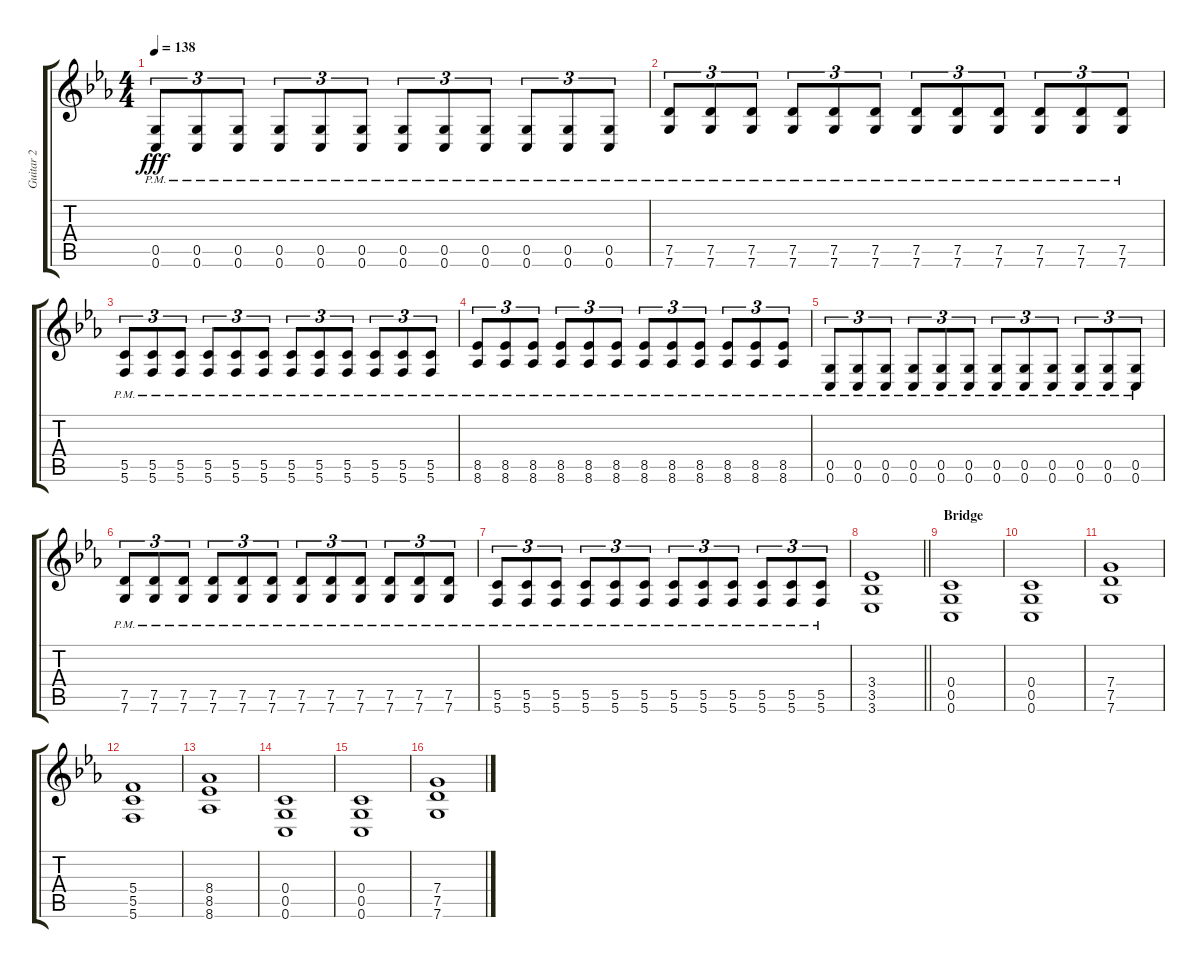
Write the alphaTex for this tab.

\track ("Guitar 2" "Guitar 2") {instrument overdrivenguitar}
\staff {score tabs}
\tuning (D4 A3 F3 C3 G2 C2) {hide}
\ts (4 4)
\tempo 138
\clef g2
\ks eb
(0.5{pm} 0.6{pm}).8{tu (3 2) dy fff volume 13} (0.5{pm} 0.6{pm}).8{tu (3 2)} (0.5{pm} 0.6{pm}).8{tu (3 2)} (0.5{pm} 0.6{pm}).8{tu (3 2)} (0.5{pm} 0.6{pm}).8{tu (3 2)} (0.5{pm} 0.6{pm}).8{tu (3 2)} (0.5{pm} 0.6{pm}).8{tu (3 2)} (0.5{pm} 0.6{pm}).8{tu (3 2)} (0.5{pm} 0.6{pm}).8{tu (3 2)} (0.5{pm} 0.6{pm}).8{tu (3 2)} (0.5{pm} 0.6{pm}).8{tu (3 2)} (0.5{pm} 0.6{pm}).8{tu (3 2)} |
(7.5{pm} 7.6{pm}).8{tu (3 2)} (7.5{pm} 7.6{pm}).8{tu (3 2)} (7.5{pm} 7.6{pm}).8{tu (3 2)} (7.5{pm} 7.6{pm}).8{tu (3 2)} (7.5{pm} 7.6{pm}).8{tu (3 2)} (7.5{pm} 7.6{pm}).8{tu (3 2)} (7.5{pm} 7.6{pm}).8{tu (3 2)} (7.5{pm} 7.6{pm}).8{tu (3 2)} (7.5{pm} 7.6{pm}).8{tu (3 2)} (7.5{pm} 7.6{pm}).8{tu (3 2)} (7.5{pm} 7.6{pm}).8{tu (3 2)} (7.5{pm} 7.6{pm}).8{tu (3 2)} |
(5.5{pm} 5.6{pm}).8{tu (3 2)} (5.5{pm} 5.6{pm}).8{tu (3 2)} (5.5{pm} 5.6{pm}).8{tu (3 2)} (5.5{pm} 5.6{pm}).8{tu (3 2)} (5.5{pm} 5.6{pm}).8{tu (3 2)} (5.5{pm} 5.6{pm}).8{tu (3 2)} (5.5{pm} 5.6{pm}).8{tu (3 2)} (5.5{pm} 5.6{pm}).8{tu (3 2)} (5.5{pm} 5.6{pm}).8{tu (3 2)} (5.5{pm} 5.6{pm}).8{tu (3 2)} (5.5{pm} 5.6{pm}).8{tu (3 2)} (5.5{pm} 5.6{pm}).8{tu (3 2)} |
(8.5{pm} 8.6{pm}).8{tu (3 2)} (8.5{pm} 8.6{pm}).8{tu (3 2)} (8.5{pm} 8.6{pm}).8{tu (3 2)} (8.5{pm} 8.6{pm}).8{tu (3 2)} (8.5{pm} 8.6{pm}).8{tu (3 2)} (8.5{pm} 8.6{pm}).8{tu (3 2)} (8.5{pm} 8.6{pm}).8{tu (3 2)} (8.5{pm} 8.6{pm}).8{tu (3 2)} (8.5{pm} 8.6{pm}).8{tu (3 2)} (8.5{pm} 8.6{pm}).8{tu (3 2)} (8.5{pm} 8.6{pm}).8{tu (3 2)} (8.5{pm} 8.6{pm}).8{tu (3 2)} |
(0.5{pm} 0.6{pm}).8{tu (3 2) volume 13} (0.5{pm} 0.6{pm}).8{tu (3 2)} (0.5{pm} 0.6{pm}).8{tu (3 2)} (0.5{pm} 0.6{pm}).8{tu (3 2)} (0.5{pm} 0.6{pm}).8{tu (3 2)} (0.5{pm} 0.6{pm}).8{tu (3 2)} (0.5{pm} 0.6{pm}).8{tu (3 2)} (0.5{pm} 0.6{pm}).8{tu (3 2)} (0.5{pm} 0.6{pm}).8{tu (3 2)} (0.5{pm} 0.6{pm}).8{tu (3 2)} (0.5{pm} 0.6{pm}).8{tu (3 2)} (0.5{pm} 0.6{pm}).8{tu (3 2)} |
(7.5{pm} 7.6{pm}).8{tu (3 2)} (7.5{pm} 7.6{pm}).8{tu (3 2)} (7.5{pm} 7.6{pm}).8{tu (3 2)} (7.5{pm} 7.6{pm}).8{tu (3 2)} (7.5{pm} 7.6{pm}).8{tu (3 2)} (7.5{pm} 7.6{pm}).8{tu (3 2)} (7.5{pm} 7.6{pm}).8{tu (3 2)} (7.5{pm} 7.6{pm}).8{tu (3 2)} (7.5{pm} 7.6{pm}).8{tu (3 2)} (7.5{pm} 7.6{pm}).8{tu (3 2)} (7.5{pm} 7.6{pm}).8{tu (3 2)} (7.5{pm} 7.6{pm}).8{tu (3 2)} |
(5.5{pm} 5.6{pm}).8{tu (3 2)} (5.5{pm} 5.6{pm}).8{tu (3 2)} (5.5{pm} 5.6{pm}).8{tu (3 2)} (5.5{pm} 5.6{pm}).8{tu (3 2)} (5.5{pm} 5.6{pm}).8{tu (3 2)} (5.5{pm} 5.6{pm}).8{tu (3 2)} (5.5{pm} 5.6{pm}).8{tu (3 2)} (5.5{pm} 5.6{pm}).8{tu (3 2)} (5.5{pm} 5.6{pm}).8{tu (3 2)} (5.5{pm} 5.6{pm}).8{tu (3 2)} (5.5{pm} 5.6{pm}).8{tu (3 2)} (5.5{pm} 5.6{pm}).8{tu (3 2)} |
\barLineRight lightlight
(3.4 3.5 3.6).1 |
\section ("" "Bridge")
(0.4 0.5 0.6).1 |
(0.4 0.5 0.6).1 |
(7.4 7.5 7.6).1 |
(5.4 5.5 5.6).1 |
(8.4 8.5 8.6).1 |
(0.4 0.5 0.6).1 |
(0.4 0.5 0.6).1 |
(7.4 7.5 7.6).1
